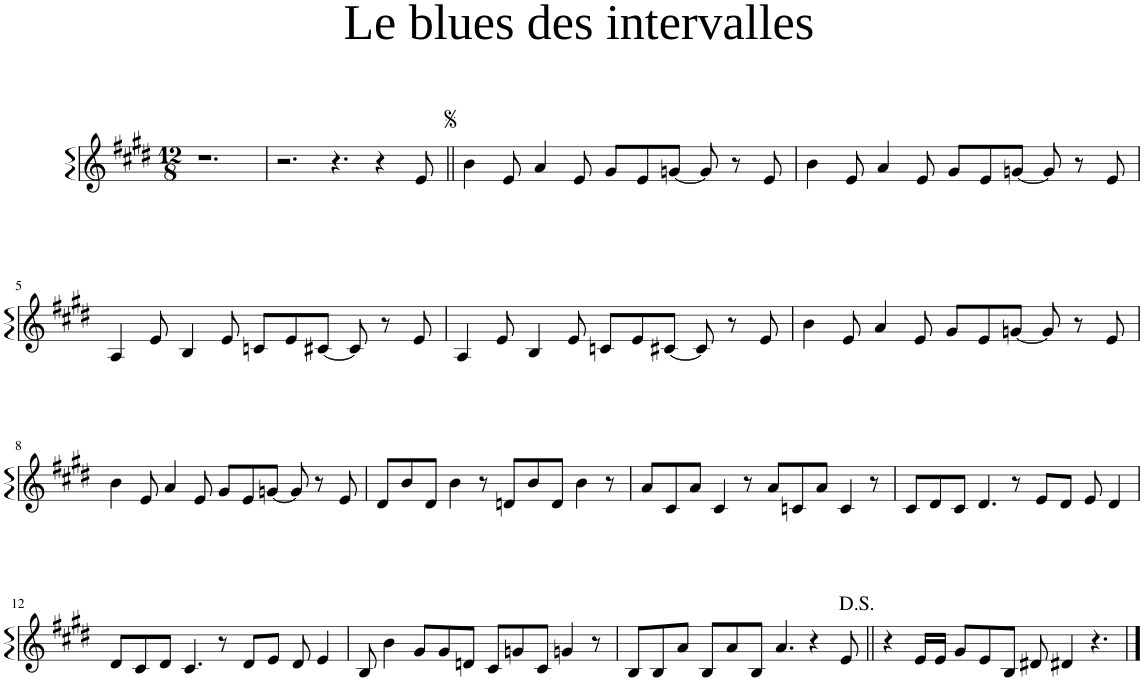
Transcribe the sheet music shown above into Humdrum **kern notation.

**kern
*part1
*staff1
*I"Piano
*I'Pno
*clefG2
*k[f#c#g#d#]
*M12/8
=1
1.r
=2
2.r
4.r
4r
8e/
=3||
4b\
8e/
4a/
8e/
8g#/L
8e/
[8gn/J
8g/]
8r
8e/
=4
4b\
8e/
4a/
8e/
8g#/L
8e/
[8gn/J
8g/]
8r
8e/
!!LO:LB:g=z
=5
4A/
8e/
4B/
8e/
8cn/L
8e/
[8c#X/J
8c#/]
8r
8e/
=6
4A/
8e/
4B/
8e/
8cn/L
8e/
[8c#X/J
8c#/]
8r
8e/
=7
4b\
8e/
4a/
8e/
8g#/L
8e/
[8gn/J
8g/]
8r
8e/
!!LO:LB:g=z
=8
4b\
8e/
4a/
8e/
8g#/L
8e/
[8gn/J
8g/]
8r
8e/
=9
8d#/L
8b/
8d#/J
4b\
8r
8dn/L
8b/
8d/J
4b\
8r
=10
8a/L
8c#/
8a/J
4c#/
8r
8a/L
8cn/
8a/J
4c/
8r
=11
8c#/L
8d#/
8c#/J
4.d#/
8r
8e/L
8d#/J
8e/
4d#/
!!LO:LB:g=z
=12
8d#/L
8c#/
8d#/J
4.c#/
8r
8d#/L
8e/J
8d#/
4e/
=13
8B/
4b\
8g#/L
8g#/
8dn/J
8c#/L
8gn/
8c#/J
4gn/
8r
=14
8B/L
8B/
8a/J
8B/L
8a/
8B/J
4.a/
4r
8e/
=15||
4r
16e/LL
16e/JJ
8g#/L
8e/
8B/J
8d#X/
4d#X/
4.r
==
*-
